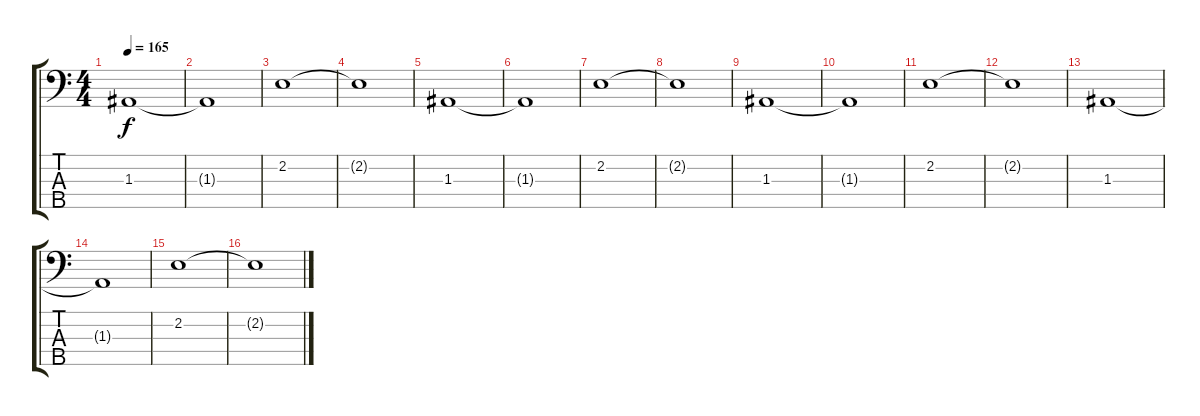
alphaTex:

\track "" {instrument electricbassfinger}
\staff {score tabs}
\tuning (G2 D2 A1 E1 B0) {hide}
\ts (4 4)
\tempo 165
\clef f4
\ks c
1.3.1{dy f instrument electricbassfinger} |
1.3{t}.1 |
2.2.1 |
2.2{t}.1 |
1.3.1 |
1.3{t}.1 |
2.2.1 |
2.2{t}.1 |
1.3.1 |
1.3{t}.1 |
2.2.1 |
2.2{t}.1 |
1.3.1 |
1.3{t}.1 |
2.2.1 |
2.2{t}.1
